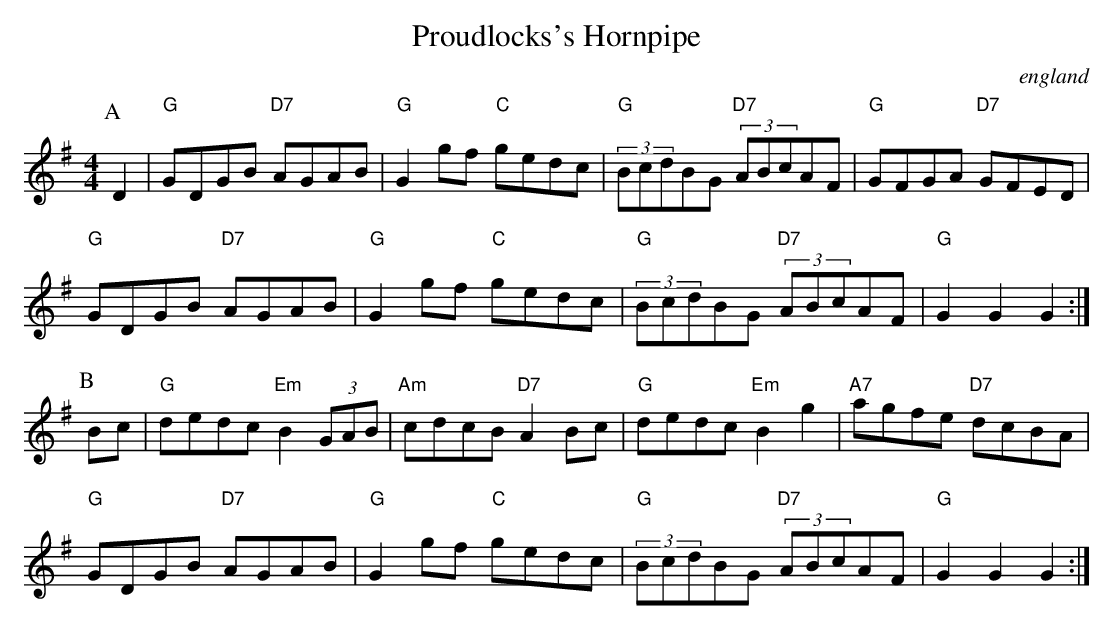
X:1
T:Proudlocks's Hornpipe
O:england
M:4/4
L:1/8
K:G
P:A
D2|"G"GDGB "D7"AGAB|"G"G2gf "C"gedc|"G"(3BcdBG "D7"(3ABcAF|"G"GFGA "D7"GFED|
"G"GDGB "D7"AGAB|"G"G2gf "C"gedc|"G"(3BcdBG "D7"(3ABcAF|"G"G2G2 G2:|
P:B
Bc|"G"dedc "Em"B2(3GAB|"Am"cdcB "D7"A2Bc|"G"dedc "Em"B2g2|"A7"agfe "D7"dcBA|
"G"GDGB "D7"AGAB|"G"G2gf "C"gedc|"G"(3BcdBG "D7"(3ABcAF|"G"G2G2 G2:|
